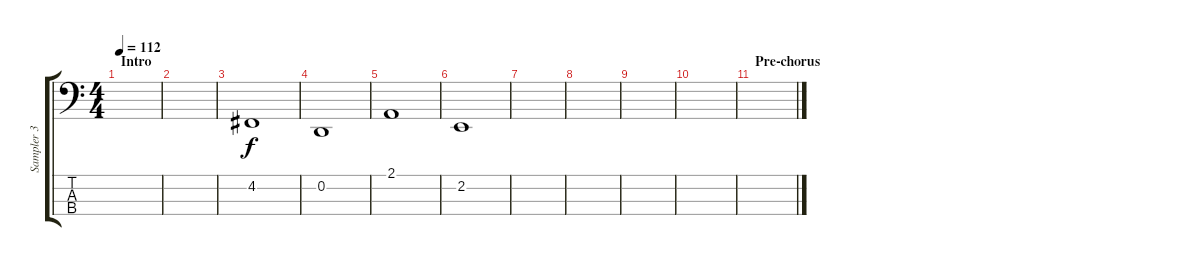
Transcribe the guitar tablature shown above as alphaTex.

\track ("Sampler 3 (Low strings)" "Sampler 3 ") {instrument stringensemble1}
\staff {score tabs}
\tuning (G2 D2 A1 E1) {hide}
\ts (4 4)
\section ("" "Intro")
\tempo 112
\clef f4
\ks c
|
|
4.2.1 |
0.2.1 |
2.1.1 |
2.2.1 |
|
|
|
|
\section ("" "Pre-chorus")
